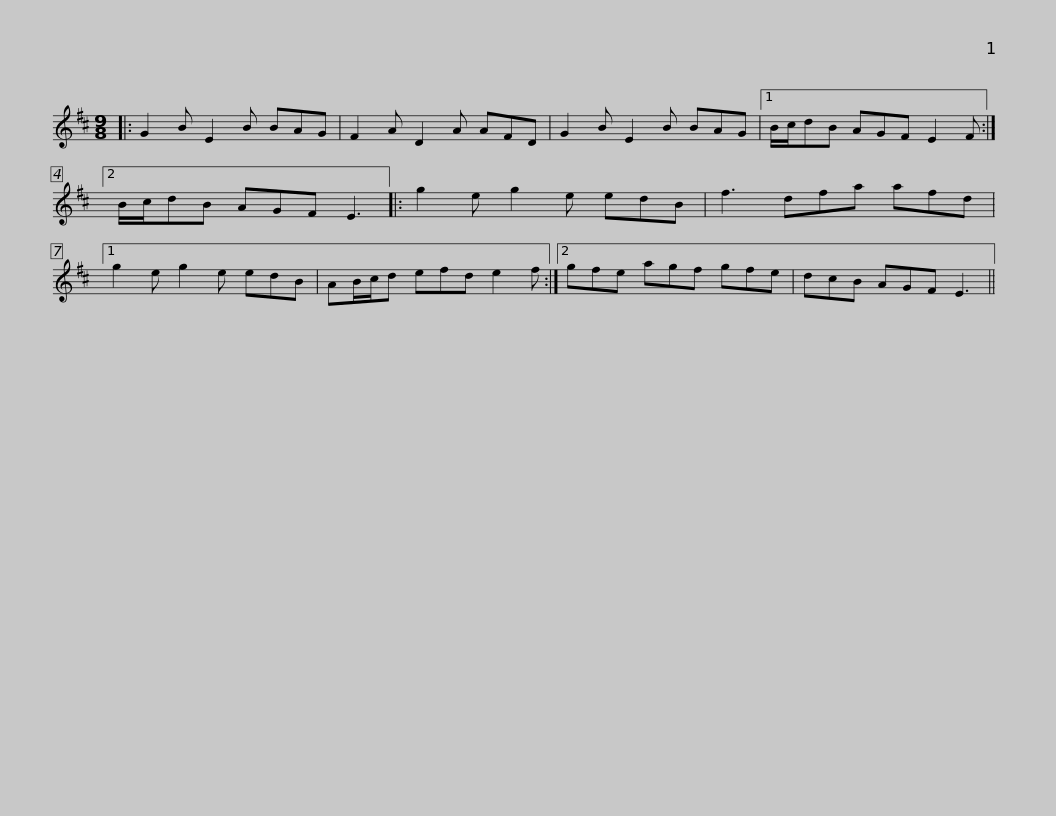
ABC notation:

X:1
L:1/8
M:9/8
I:linebreak $
K:D
V:1 treble
V:1
|: G2 B E2 B BAG | F2 A D2 A AFD | G2 B E2 B BAG |1 B/c/dB AGF E2 F :|2 B/c/dB AGF E3 |:$ %5
 g2 e g2 e edB | f3 dfa afd |1 g2 e g2 e edB | AB/c/d efd e2 f :|2 gfe agf gfe |$ %10
 dcB AGF E3 || %11
